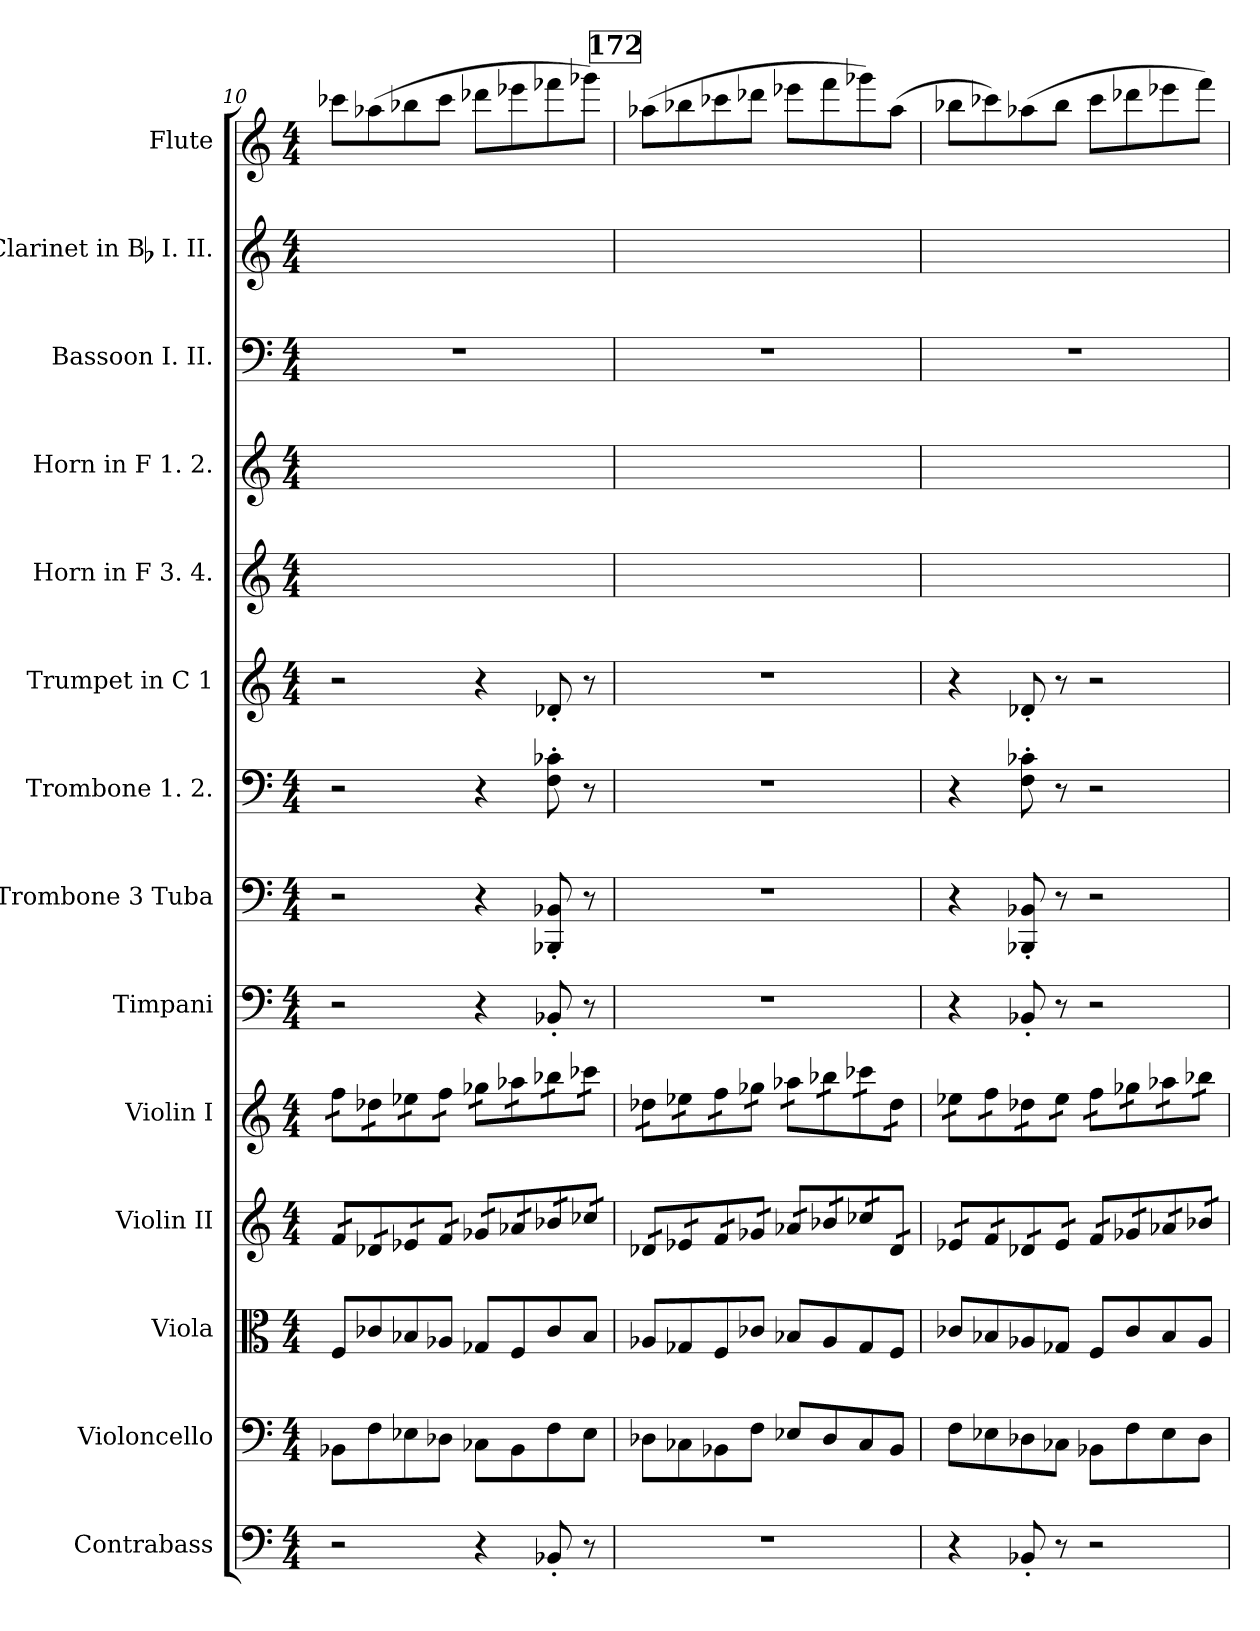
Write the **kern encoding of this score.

**kern	**kern	**kern	**kern	**kern	**kern	**kern	**kern	**kern	**kern	**kern	**kern	**kern	**kern
*part14	*part13	*part12	*part11	*part10	*part9	*part8	*part7	*part6	*part5	*part4	*part3	*part2	*part1
*staff14	*staff13	*staff12	*staff11	*staff10	*staff9	*staff8	*staff7	*staff6	*staff5	*staff4	*staff3	*staff2	*staff1
*I"Contrabass	*I"Violoncello	*I"Viola	*I"Violin II	*I"Violin I	*I"Timpani	*I"Trombone 3 Tuba	*I"Trombone 1. 2.	*I"Trumpet in C 1	*I"Horn in F 3. 4.	*I"Horn in F 1. 2.	*I"Bassoon I. II.	*I"Clarinet in Bb I. II.	*I"Flute
*I'Cb.	*I'Vc.	*I'Vla.	*I'Vln. II	*I'Vln. I	*I'Timp.	*	*	*	*	*	*I'Bsn.	*I'Cl.	*I'Fl.
*clefF4	*clefF4	*clefC3	*clefG2	*clefG2	*clefF4	*clefF4	*clefF4	*clefG2	*clefG2	*clefG2	*clefF4	*clefG2	*clefG2
*ITrd7c12	*	*	*	*	*	*	*	*	*	*	*	*	*
*k[]	*k[]	*k[]	*k[]	*k[]	*k[]	*k[]	*k[]	*k[]	*k[]	*k[]	*k[]	*k[]	*k[]
*M4/4	*M4/4	*M4/4	*M4/4	*M4/4	*M4/4	*M4/4	*M4/4	*M4/4	*M4/4	*M4/4	*M4/4	*M4/4	*M4/4
=10	=10	=10	=10	=10	=10	=10	=10	=10	=10	=10	=10	=10	=10
*	*	*	*tremolo	*	*	*	*	*	*	*	*	*	*
*	*	*	*	*tremolo	*	*	*	*	*	*	*	*	*
2r	8BB-XL	8FL	16fLL	16ffLL	2r	2r	2r	2r	1ryy	1ryy	1r	8ryy	8ccc-XL
.	.	.	16f	16ff	.	.	.	.	.	.	.	.	.
.	8F	8c-X	16d-X	16dd-X	.	.	.	.	.	.	.	8ryy	(8aa-X
.	.	.	16d-X	16dd-X	.	.	.	.	.	.	.	.	.
.	8E-X	8B-X	16e-X	16ee-X	.	.	.	.	.	.	.	8ryy	8bb-X
.	.	.	16e-X	16ee-X	.	.	.	.	.	.	.	.	.
.	8D-XJ	8A-XJ	16f	16ff	.	.	.	.	.	.	.	8ryy	8ccc-J
.	.	.	16fJJ	16ffJJ	.	.	.	.	.	.	.	.	.
4r	8C-XL	8G-XL	16g-XLL	16gg-XLL	4r	4r	4r	4r	.	.	.	8ryy	8ddd-XL
.	.	.	16g-X	16gg-X	.	.	.	.	.	.	.	.	.
.	8BB-	8F	16a-X	16aa-X	.	.	.	.	.	.	.	8ryy	8eee-X
.	.	.	16a-X	16aa-X	.	.	.	.	.	.	.	.	.
8BBB-X'	8F	8c-	16b-X	16bb-X	8BB-X'	8BBB-X' 8BB-X'	8F' 8c-X'	8d-X'	.	.	.	8ryy	8fff-X
.	.	.	16b-X	16bb-X	.	.	.	.	.	.	.	.	.
8r	8E-J	8B-J	16cc-X	16ccc-X	8r	8r	8r	8r	.	.	.	8ryy	8ggg-XJ)
.	.	.	16cc-XJJ	16ccc-XJJ	.	.	.	.	.	.	.	.	.
!!LO:REH:place=s1:t=172
=11	=11	=11	=11	=11	=11	=11	=11	=11	=11	=11	=11	=11	=11
1r	8D-XL	8A-XL	16d-XLL	16dd-XLL	1r	1r	1r	1r	1ryy	1ryy	1r	8ryy	(8aa-XL
.	.	.	16d-X	16dd-X	.	.	.	.	.	.	.	.	.
.	8C-X	8G-X	16e-X	16ee-X	.	.	.	.	.	.	.	8ryy	8bb-X
.	.	.	16e-X	16ee-X	.	.	.	.	.	.	.	.	.
.	8BB-X	8F	16f	16ff	.	.	.	.	.	.	.	8ryy	8ccc-X
.	.	.	16f	16ff	.	.	.	.	.	.	.	.	.
.	8FJ	8c-XJ	16g-X	16gg-X	.	.	.	.	.	.	.	8ryy	8ddd-XJ
.	.	.	16g-XJJ	16gg-XJJ	.	.	.	.	.	.	.	.	.
.	8E-XL	8B-XL	16a-XLL	16aa-XLL	.	.	.	.	.	.	.	8ryy	8eee-XL
.	.	.	16a-X	16aa-X	.	.	.	.	.	.	.	.	.
.	8D-	8A-	16b-X	16bb-X	.	.	.	.	.	.	.	8ryy	8fff
.	.	.	16b-X	16bb-X	.	.	.	.	.	.	.	.	.
.	8C-	8G-	16cc-X	16ccc-X	.	.	.	.	.	.	.	8ryy	8ggg-X)
.	.	.	16cc-X	16ccc-X	.	.	.	.	.	.	.	.	.
.	8BB-J	8FJ	16d-	16dd-	.	.	.	.	.	.	.	8ryy	(8aa-J
.	.	.	16d-JJ	16dd-JJ	.	.	.	.	.	.	.	.	.
=12	=12	=12	=12	=12	=12	=12	=12	=12	=12	=12	=12	=12	=12
4r	8FL	8c-XL	16e-XLL	16ee-XLL	4r	4r	4r	4r	1ryy	1ryy	1r	8ryy	8bb-XL
.	.	.	16e-X	16ee-X	.	.	.	.	.	.	.	.	.
.	8E-X	8B-X	16f	16ff	.	.	.	.	.	.	.	8ryy	8ccc-X)
.	.	.	16f	16ff	.	.	.	.	.	.	.	.	.
8BBB-X'	8D-X	8A-X	16d-X	16dd-X	8BB-X'	8BBB-X' 8BB-X'	8F' 8c-X'	8d-X'	.	.	.	8ryy	(8aa-X
.	.	.	16d-X	16dd-X	.	.	.	.	.	.	.	.	.
8r	8C-XJ	8G-XJ	16e-	16ee-	8r	8r	8r	8r	.	.	.	8ryy	8bb-J
.	.	.	16e-JJ	16ee-JJ	.	.	.	.	.	.	.	.	.
2r	8BB-XL	8FL	16fLL	16ffLL	2r	2r	2r	2r	.	.	.	8ryy	8ccc-L
.	.	.	16f	16ff	.	.	.	.	.	.	.	.	.
.	8F	8c-	16g-X	16gg-X	.	.	.	.	.	.	.	8ryy	8ddd-X
.	.	.	16g-X	16gg-X	.	.	.	.	.	.	.	.	.
.	8E-	8B-	16a-X	16aa-X	.	.	.	.	.	.	.	8ryy	8eee-X
.	.	.	16a-X	16aa-X	.	.	.	.	.	.	.	.	.
.	8D-J	8A-J	16b-X	16bb-X	.	.	.	.	.	.	.	8ryy	8fffJ)
.	.	.	16b-XJJ	16bb-XJJ	.	.	.	.	.	.	.	.	.
*	*	*	*	*Xtremolo	*	*	*	*	*	*	*	*	*
*	*	*	*Xtremolo	*	*	*	*	*	*	*	*	*	*
=	=	=	=	=	=	=	=	=	=	=	=	=	=
*-	*-	*-	*-	*-	*-	*-	*-	*-	*-	*-	*-	*-	*-
